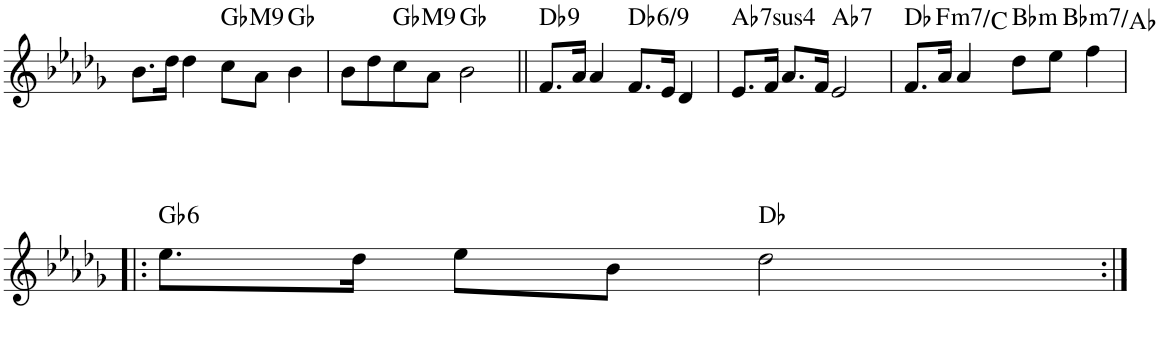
**kern	**harte
*part1	*part1
*staff1	*
*I"Piano	*
*I'Pno.	*
!!LO:PB:g=z
*clefG2	*
*k[b-e-a-d-g-]	*
*M4/4	*
=39	=39
8.b-\L	.
16dd-\Jk	.
4dd-\	.
!	!LO:H:kt=M9
8cc\L	Gb:maj9
8a-\J	.
4b-\	Gb:maj
=40	=40
8b-\L	.
8dd-\	.
!	!LO:H:kt=M9
8cc\	Gb:maj9
8a-\J	.
2b-\	Gb:maj
=41||	=41||
!	!LO:H:kt=9
8.f/L	Db:9
16a-/Jk	.
4a-/	.
!	!LO:H:kt=/6
8.f/L	Db:maj6(9)
16e-/Jk	.
4d-/	.
=42	=42
!	!LO:H:kt=74
8.e-/L	Ab:sus4(7)
16f/Jk	.
8.a-/L	.
16f/Jk	.
!	!LO:H:kt=7
2e-/	Ab:7
=43	=43
8.f/L	Db:maj
16a-/Jk	.
!	!LO:H:kt=m7
4a-/	F:min7/5
!	!LO:H:kt=m
8dd-\L	Bb:min
8ee-\J	.
!	!LO:H:kt=m7
4ff\	Bb:min7/b7
!!LO:LB:g=z
=44!|:	=44!|:
!	!LO:H:kt=6
8.ee-\L	Gb:maj6
16dd-\Jk	.
8ee-\L	.
8b-\J	.
2dd-\	Db:maj
=:|!	=:|!
*-	*-
